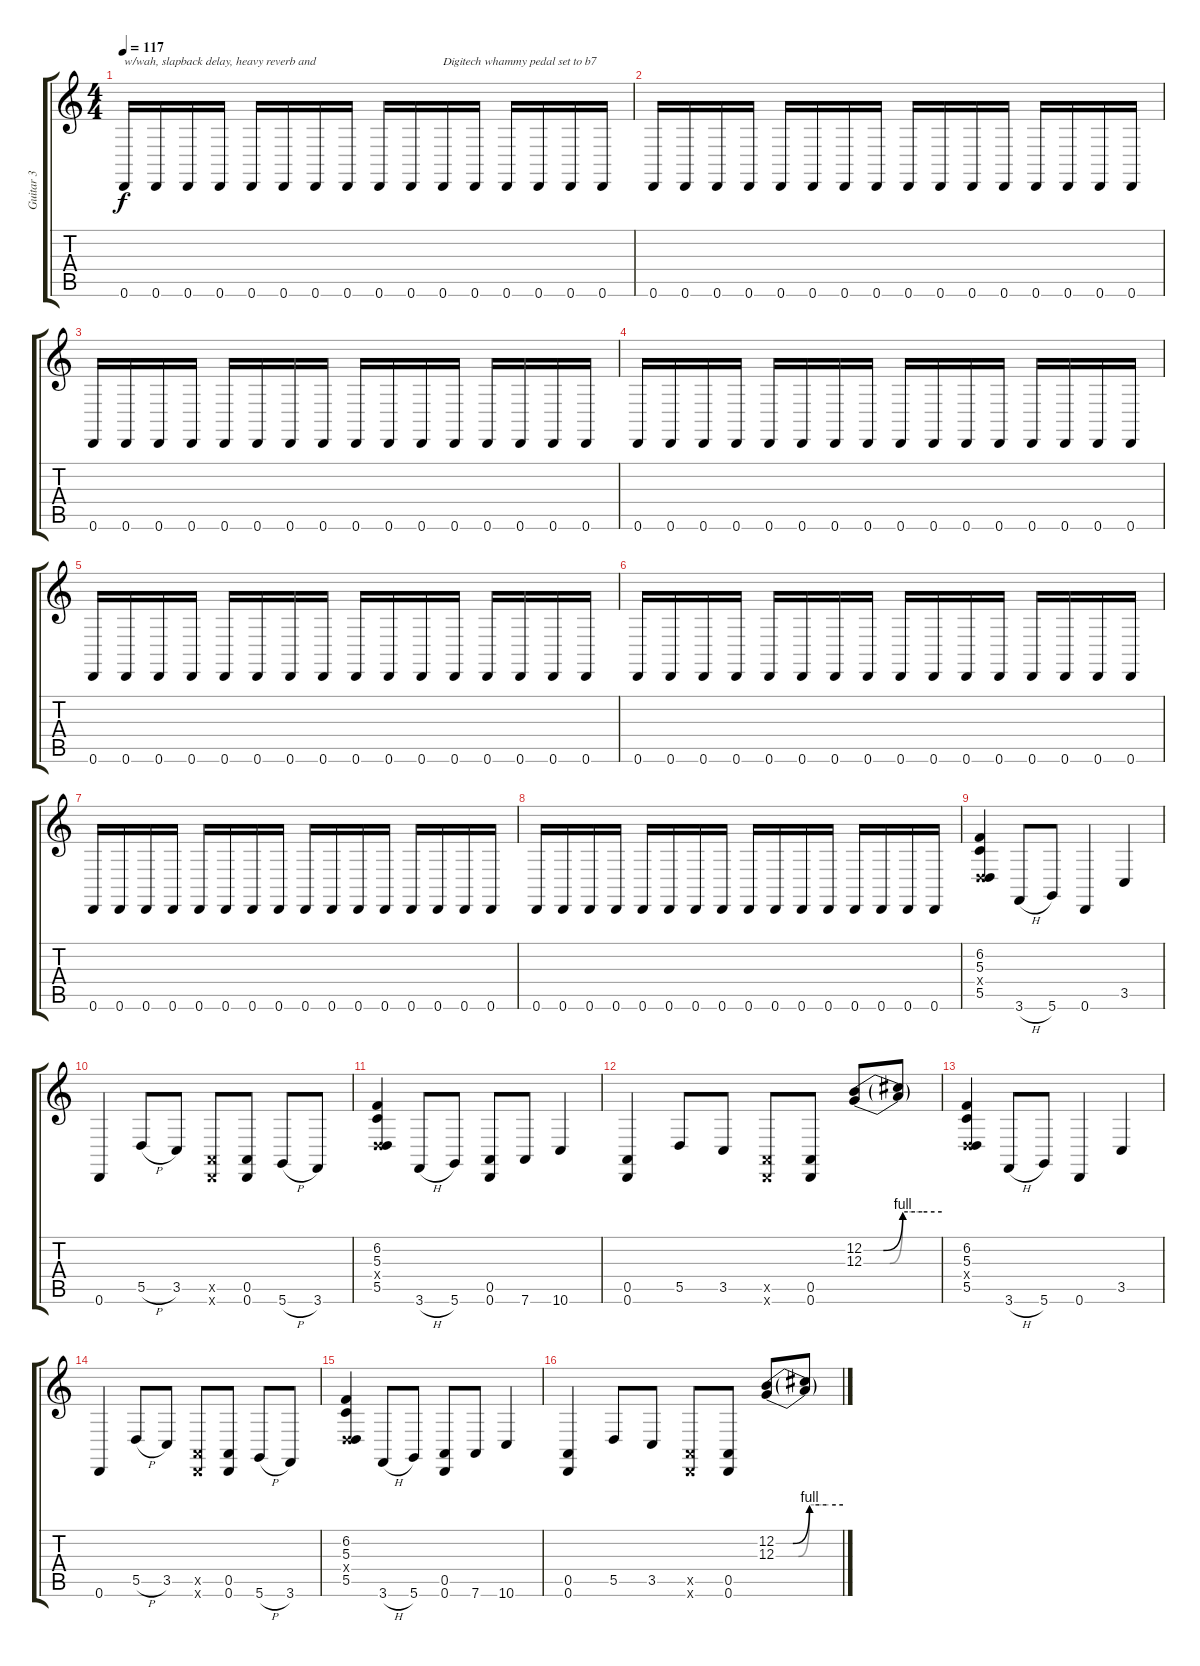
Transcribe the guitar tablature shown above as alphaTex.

\track ("Guitar 3" "Guitar 3") {instrument lead2sawtooth}
\staff {score tabs}
\tuning (E4 B3 G3 D3 A2 D2) {hide}
\ts (4 4)
\tempo 117
\clef g2
\ks c
0.6.16{txt "w/wah, slapback delay, heavy reverb and" dy f instrument lead2sawtooth} 0.6.16 0.6.16 0.6.16 0.6.16 0.6.16 0.6.16 0.6.16 0.6.16 0.6.16 0.6.16{txt "Digitech whammy pedal set to b7"} 0.6.16 0.6.16 0.6.16 0.6.16 0.6.16 |
0.6.16 0.6.16 0.6.16 0.6.16 0.6.16 0.6.16 0.6.16 0.6.16 0.6.16 0.6.16 0.6.16 0.6.16 0.6.16 0.6.16 0.6.16 0.6.16 |
0.6.16 0.6.16 0.6.16 0.6.16 0.6.16 0.6.16 0.6.16 0.6.16 0.6.16 0.6.16 0.6.16 0.6.16 0.6.16 0.6.16 0.6.16 0.6.16 |
0.6.16 0.6.16 0.6.16 0.6.16 0.6.16 0.6.16 0.6.16 0.6.16 0.6.16 0.6.16 0.6.16 0.6.16 0.6.16 0.6.16 0.6.16 0.6.16 |
0.6.16 0.6.16 0.6.16 0.6.16 0.6.16 0.6.16 0.6.16 0.6.16 0.6.16 0.6.16 0.6.16 0.6.16 0.6.16 0.6.16 0.6.16 0.6.16 |
0.6.16 0.6.16 0.6.16 0.6.16 0.6.16 0.6.16 0.6.16 0.6.16 0.6.16 0.6.16 0.6.16 0.6.16 0.6.16 0.6.16 0.6.16 0.6.16 |
0.6.16 0.6.16 0.6.16 0.6.16 0.6.16 0.6.16 0.6.16 0.6.16 0.6.16 0.6.16 0.6.16 0.6.16 0.6.16 0.6.16 0.6.16 0.6.16 |
0.6.16 0.6.16 0.6.16 0.6.16 0.6.16 0.6.16 0.6.16 0.6.16 0.6.16 0.6.16 0.6.16 0.6.16 0.6.16 0.6.16 0.6.16 0.6.16 |
(6.2 5.3 0.4{x} 5.5).4 3.6{h}.8 5.6.8 0.6.4 3.5.4 |
0.6.4 5.5{h}.8 3.5.8 (0.5{x} 0.6{x}).8 (0.5 0.6).8 5.6{h}.8 3.6.8 |
(6.2 5.3 0.4{x} 5.5).4 3.6{h}.8 5.6.8 (0.5 0.6).8 7.6.8 10.6.4 |
(0.5 0.6).4 5.5.8 3.5.8 (0.5{x} 0.6{x}).8 (0.5 0.6).8 (12.2{be (custom 0 0 15 0 30 4 45 4 60 4)} 12.3{be (custom 0 0 20 0 30 4 60 4)}).8 (12.2{t} 12.3{t}).8 |
(6.2 5.3 0.4{x} 5.5).4 3.6{h}.8 5.6.8 0.6.4 3.5.4 |
0.6.4 5.5{h}.8 3.5.8 (0.5{x} 0.6{x}).8 (0.5 0.6).8 5.6{h}.8 3.6.8 |
(6.2 5.3 0.4{x} 5.5).4 3.6{h}.8 5.6.8 (0.5 0.6).8 7.6.8 10.6.4 |
(0.5 0.6).4 5.5.8 3.5.8 (0.5{x} 0.6{x}).8 (0.5 0.6).8 (12.2{be (custom 0 0 15 0 30 4 45 4 60 4)} 12.3{be (custom 0 0 20 0 30 4 60 4)}).8 (12.2{t} 12.3{t}).8
